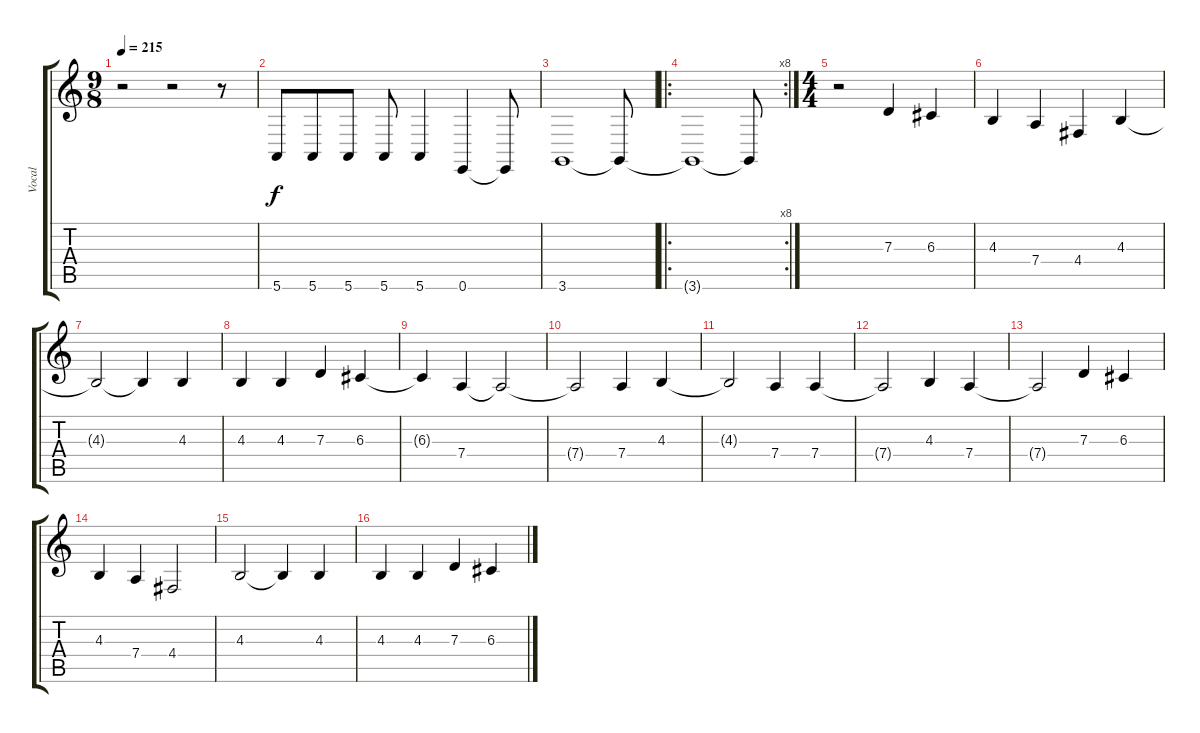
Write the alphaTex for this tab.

\track ("Vocal" "Vocal") {instrument clarinet}
\staff {score tabs}
\tuning (E4 B3 G3 D3 A2 E2) {hide}
\ts (9 8)
\tempo 215
\clef g2
\ks c
r.2{dy f} r.2 r.8 |
5.6.8 5.6.8 5.6.8 5.6.8 5.6.4 0.6.4 0.6{t}.8 |
3.6.1 3.6{t}.8 |
\ro
\rc 8
3.6{t}.1 3.6{t}.8 |
\ts (4 4)
r.2 7.3.4 6.3.4 |
4.3.4 7.4.4 4.4.4 4.3.4 |
4.3{t}.2 4.3{t}.4 4.3.4 |
4.3.4 4.3.4 7.3.4 6.3.4 |
6.3{t}.4 7.4.4 7.4{t}.2 |
7.4{t}.2 7.4.4 4.3.4 |
4.3{t}.2 7.4.4 7.4.4 |
7.4{t}.2 4.3.4 7.4.4 |
7.4{t}.2 7.3.4 6.3.4 |
4.3.4 7.4.4 4.4.2 |
4.3.2 4.3{t}.4 4.3.4 |
4.3.4 4.3.4 7.3.4 6.3.4
